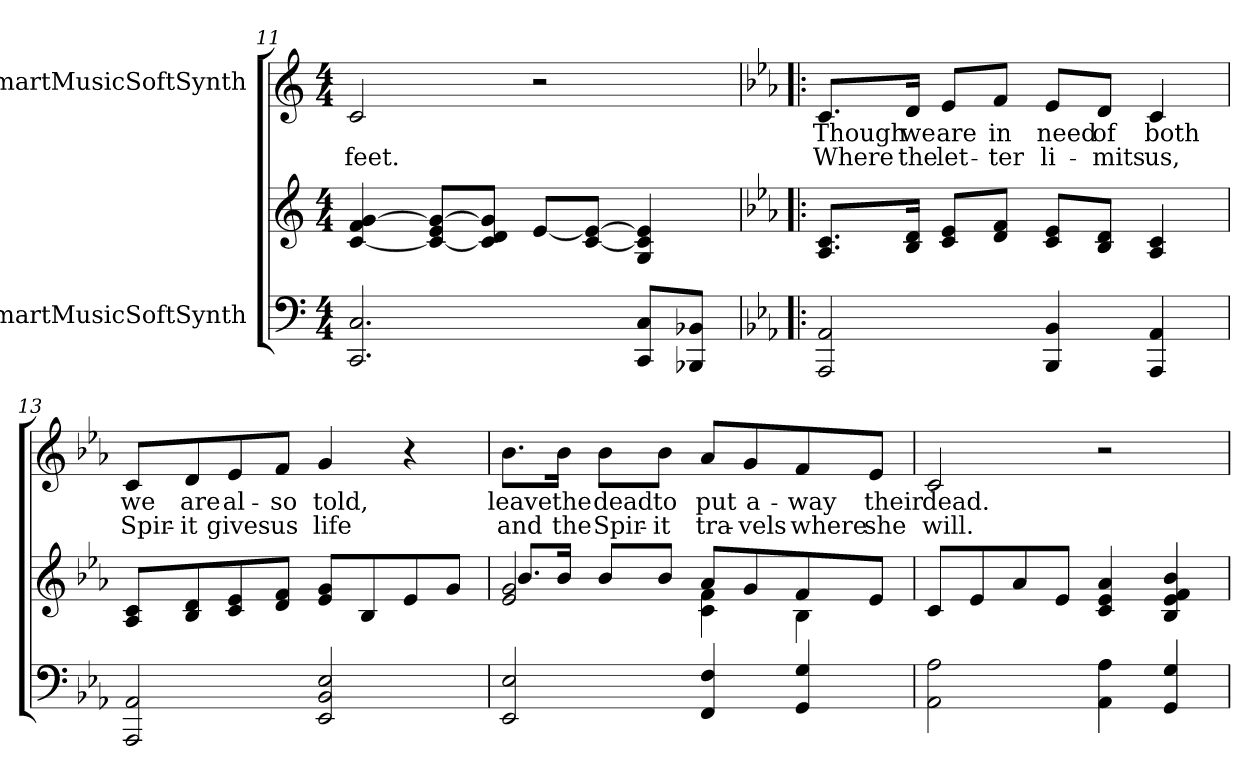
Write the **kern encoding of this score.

**kern	**kern	**kern	**text	**text
*part2	*part2	*part1	*part1	*part1
*staff3	*staff2	*staff1	*staff1	*staff1
*I"SmartMusicSoftSynth	*	*I"SmartMusicSoftSynth	*	*
!!LO:LB:g=z
*clefF4	*clefG2	*clefG2	*	*
*k[]	*k[]	*k[]	*	*
*M4/4	*M4/4	*M4/4	*	*
=11	=11	=11	=11	=11
!	!	!	!	!LO:LY:b
2.CC/ 2.C/	[4c/ 4f/ [4g/	2c/	.	feet.
.	8c/_ 8e/ 8g/_L	.	.	.
.	8c/] 8d/ 8g/]J	.	.	.
.	[8e/L	2r	.	.
.	[8c/ 8e/_J	.	.	.
8CC/ 8C/L	4G/ 4c/] 4e/]	.	.	.
8BBB-X/ 8BB-X/J	.	.	.	.
!!LO:LB:g=z
=12!|:	=12!|:	=12!|:	=12!|:	=12!|:
*k[b-e-a-]	*k[b-e-a-]	*k[b-e-a-]	*	*
!	!	!	!LO:LY:b	!LO:LY:b
2AAA-/ 2AA-/	8.A-/ 8.c/L	8.c/L	Though	Where
!	!	!	!LO:LY:b	!LO:LY:b
.	16B-/ 16d/Jk	16d/Jk	we	the
!	!	!	!LO:LY:b	!LO:LY:b
.	8c/ 8e-/L	8e-/L	are	let-
!	!	!	!LO:LY:b	!LO:LY:b
.	8d/ 8f/J	8f/J	in	-ter
!	!	!	!LO:LY:b	!LO:LY:b
4BBB-/ 4BB-/	8c/ 8e-/L	8e-/L	need	li-
!	!	!	!LO:LY:b	!LO:LY:b
.	8B-/ 8d/J	8d/J	of	-mits
!	!	!	!LO:LY:b	!LO:LY:b
4AAA-/ 4AA-/	4A-/ 4c/	4c/	both	us,
=13	=13	=13	=13	=13
!	!	!	!LO:LY:b	!LO:LY:b
2AAA-/ 2AA-/	8A-/ 8c/L	8c/L	we	Spir-
!	!	!	!LO:LY:b	!LO:LY:b
.	8B-/ 8d/	8d/	are	-it
!	!	!	!LO:LY:b	!LO:LY:b
.	8c/ 8e-/	8e-/	al-	gives
!	!	!	!LO:LY:b	!LO:LY:b
.	8d/ 8f/J	8f/J	-so	us
!	!	!	!LO:LY:b	!LO:LY:b
2EE-/ 2BB-/ 2E-/	8e-/ 8g/L	4g/	told,	life
.	8B-/	.	.	.
.	8e-/	4r	.	.
.	8g/J	.	.	.
!!LO:LB:g=z
=14	=14	=14	=14	=14
*	*^	*	*	*
!	!	!	!	!LO:LY:b	!LO:LY:b
2EE-/ 2E-/	2e-/ 2g/	8.b-/L	8.b-\L	leave	and
!	!	!	!	!LO:LY:b	!LO:LY:b
.	.	16b-/Jk	16b-\Jk	the	the
!	!	!	!	!LO:LY:b	!LO:LY:b
.	.	8b-/L	8b-\L	dead	Spir-
!	!	!	!	!LO:LY:b	!LO:LY:b
.	.	8b-/J	8b-\J	to	-it
!	!	!	!	!LO:LY:b	!LO:LY:b
4FF/ 4F/	4c\ 4f\	8a-/L	8a-/L	put	tra-
!	!	!	!	!LO:LY:b	!LO:LY:b
.	.	8g/	8g/	a-	-vels
!	!	!	!	!LO:LY:b	!LO:LY:b
4GG/ 4G/	4B-\	8f/	8f/	-way	where
!	!	!	!	!LO:LY:b	!LO:LY:b
.	.	8e-/J	8e-/J	their	she
!!LO:LB:g=z
=15	=15	=15	=15	=15	=15
!	!	!	!	!LO:LY:b	!LO:LY:b
*	*v	*v	*	*	*
2AA-\ 2A-\	8c/L	2c/	dead.	will.
.	8e-/	.	.	.
.	8a-/	.	.	.
.	8e-/J	.	.	.
4AA-\ 4A-\	4c/ 4e-/ 4a-/	2r	.	.
4GG/ 4G/	4B-/ 4e-/ 4f/ 4b-/	.	.	.
=	=	=	=	=
*-	*-	*-	*-	*-
